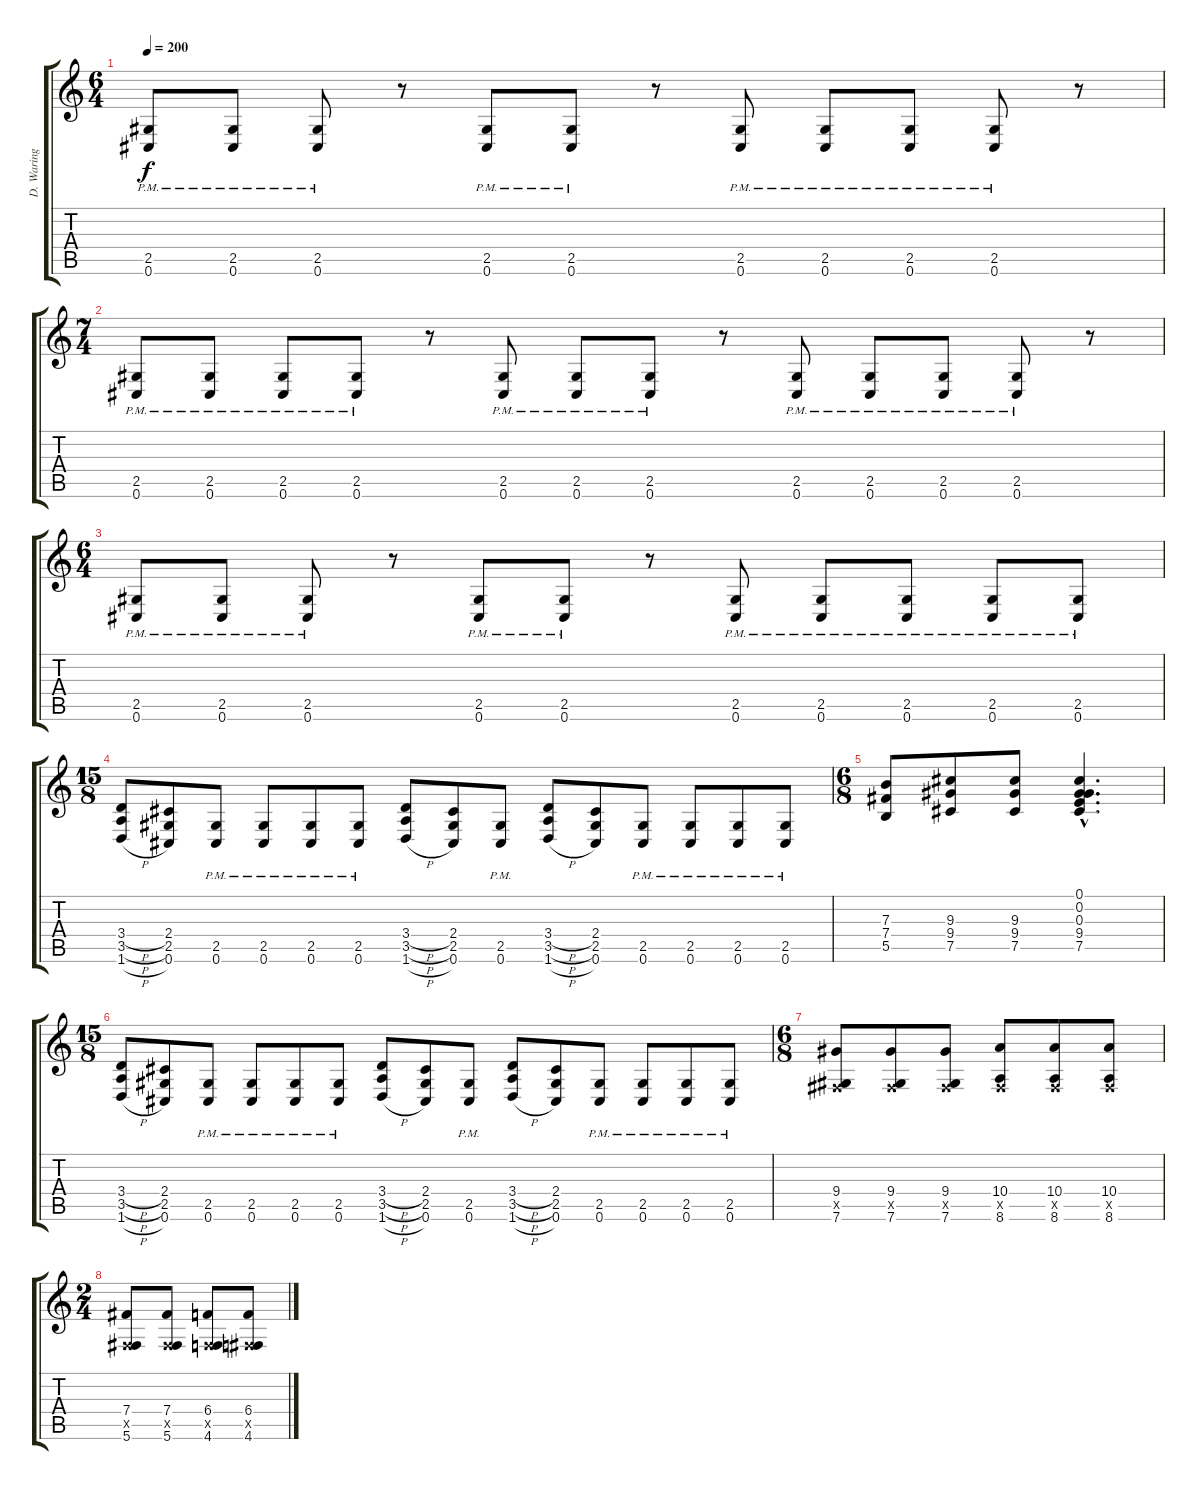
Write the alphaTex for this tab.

\track ("D. Waring Gtr." "D. Waring ") {instrument distortionguitar}
\staff {score tabs}
\tuning (Db4 Ab3 E3 B2 Gb2 Db2) {hide}
\ts (6 4)
\tempo 200
\clef g2
\ks c
(2.5{pm} 0.6{pm}).8{dy f} (2.5{pm} 0.6{pm}).8 (2.5{pm} 0.6{pm}).8 r.8 (2.5{pm} 0.6{pm}).8 (2.5{pm} 0.6{pm}).8 r.8 (2.5{pm} 0.6{pm}).8 (2.5{pm} 0.6{pm}).8 (2.5{pm} 0.6{pm}).8 (2.5{pm} 0.6{pm}).8 r.8 |
\ts (7 4)
(2.5{pm} 0.6{pm}).8 (2.5{pm} 0.6{pm}).8 (2.5{pm} 0.6{pm}).8 (2.5{pm} 0.6{pm}).8 r.8 (2.5{pm} 0.6{pm}).8 (2.5{pm} 0.6{pm}).8 (2.5{pm} 0.6{pm}).8 r.8 (2.5{pm} 0.6{pm}).8 (2.5{pm} 0.6{pm}).8 (2.5{pm} 0.6{pm}).8 (2.5{pm} 0.6{pm}).8 r.8 |
\ts (6 4)
(2.5{pm} 0.6{pm}).8 (2.5{pm} 0.6{pm}).8 (2.5{pm} 0.6{pm}).8 r.8 (2.5{pm} 0.6{pm}).8 (2.5{pm} 0.6{pm}).8 r.8 (2.5{pm} 0.6{pm}).8 (2.5{pm} 0.6{pm}).8 (2.5{pm} 0.6{pm}).8 (2.5{pm} 0.6{pm}).8 (2.5{pm} 0.6{pm}).8 |
\ts (15 8)
(3.4{h} 3.5{h} 1.6{h}).8 (2.4 2.5 0.6).8 (2.5{pm} 0.6{pm}).8 (2.5{pm} 0.6{pm}).8 (2.5{pm} 0.6{pm}).8 (2.5{pm} 0.6{pm}).8 (3.4{h} 3.5{h} 1.6{h}).8 (2.4 2.5 0.6).8 (2.5{pm} 0.6{pm}).8 (3.4{h} 3.5{h} 1.6{h}).8 (2.4 2.5 0.6).8 (2.5{pm} 0.6{pm}).8 (2.5{pm} 0.6{pm}).8 (2.5{pm} 0.6{pm}).8 (2.5{pm} 0.6{pm}).8 |
\ts (6 8)
(7.3 7.4 5.5).8 (9.3 9.4 7.5).8 (9.3 9.4 7.5).8 (0.1{hac} 0.2{hac} 0.3{hac} 9.4{hac} 7.5{hac}).4{d} |
\ts (15 8)
(3.4{h} 3.5{h} 1.6{h}).8 (2.4 2.5 0.6).8 (2.5{pm} 0.6{pm}).8 (2.5{pm} 0.6{pm}).8 (2.5{pm} 0.6{pm}).8 (2.5{pm} 0.6{pm}).8 (3.4{h} 3.5{h} 1.6{h}).8 (2.4 2.5 0.6).8 (2.5{pm} 0.6{pm}).8 (3.4{h} 3.5{h} 1.6{h}).8 (2.4 2.5 0.6).8 (2.5{pm} 0.6{pm}).8 (2.5{pm} 0.6{pm}).8 (2.5{pm} 0.6{pm}).8 (2.5{pm} 0.6{pm}).8 |
\ts (6 8)
(9.4 0.5{x} 7.6).8 (9.4 0.5{x} 7.6).8 (9.4 0.5{x} 7.6).8 (10.4 0.5{x} 8.6).8 (10.4 0.5{x} 8.6).8 (10.4 0.5{x} 8.6).8 |
\ts (2 4)
(7.4 0.5{x} 5.6).8 (7.4 0.5{x} 5.6).8 (6.4 0.5{x} 4.6).8 (6.4 0.5{x} 4.6).8
